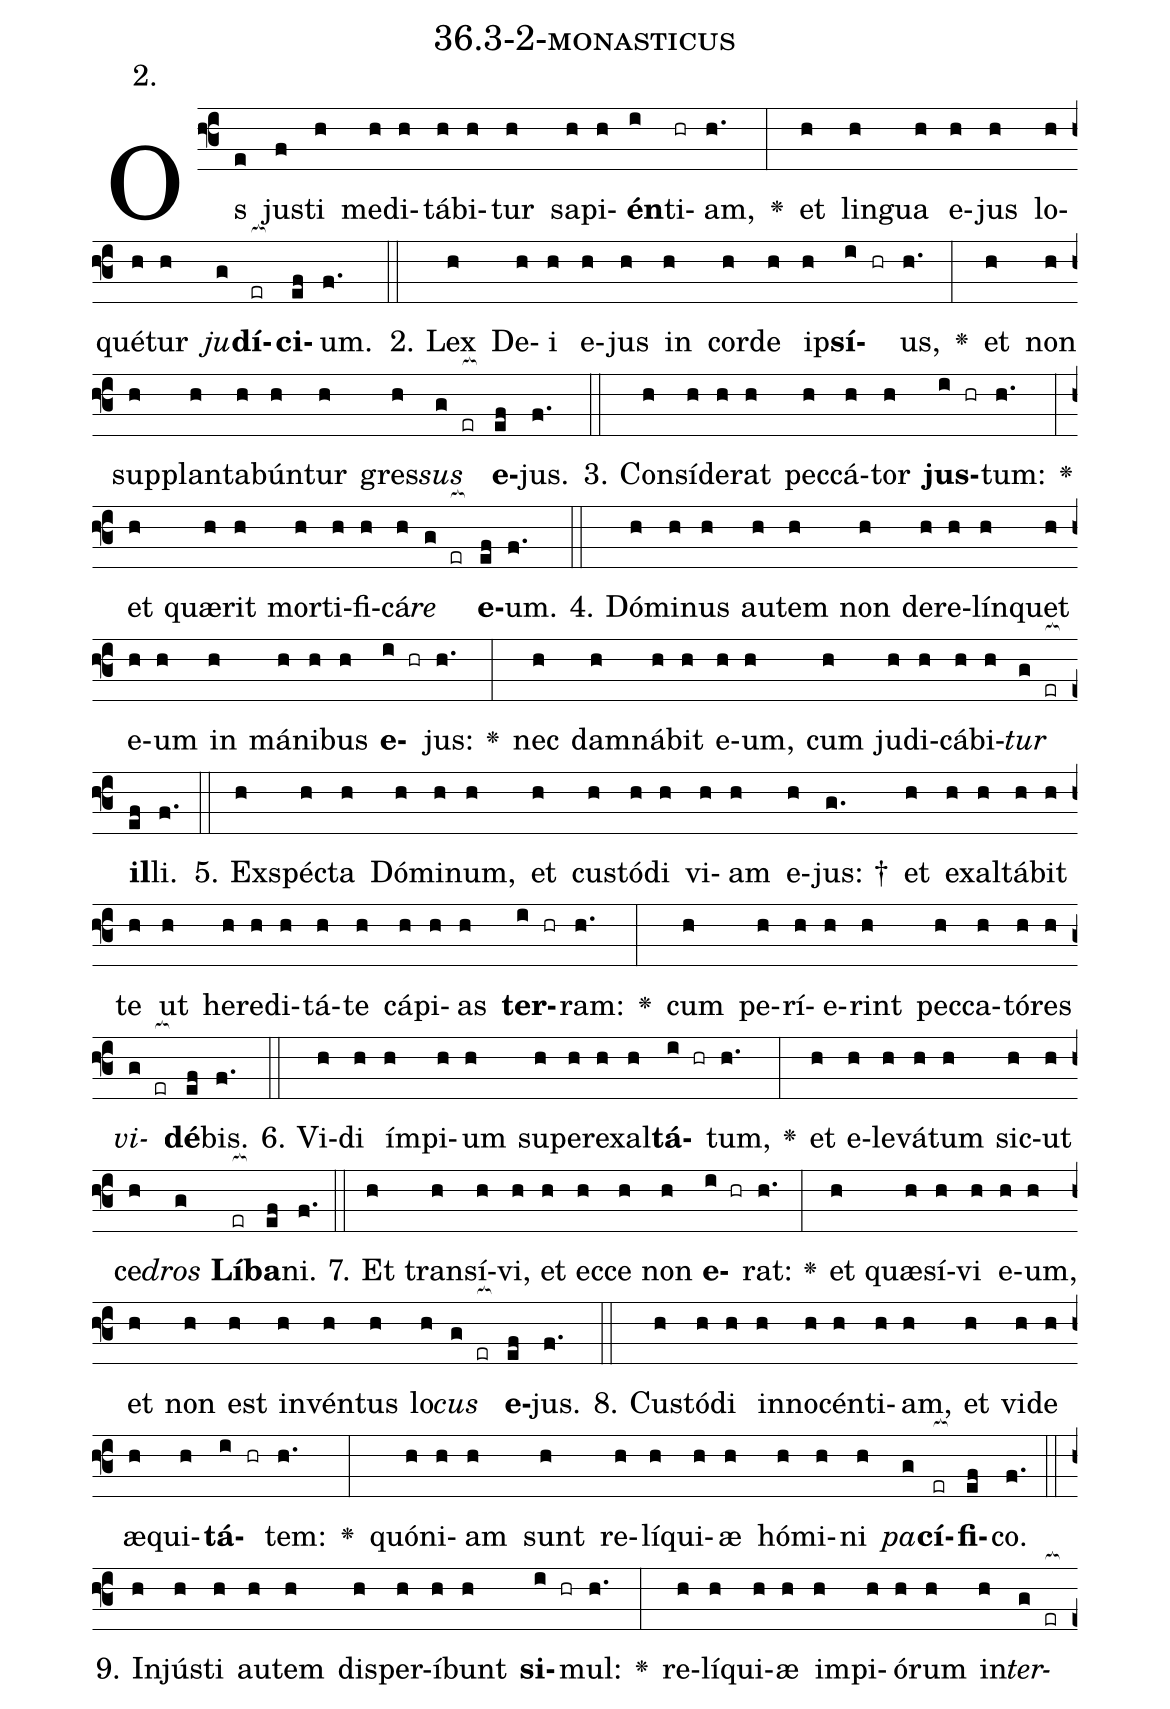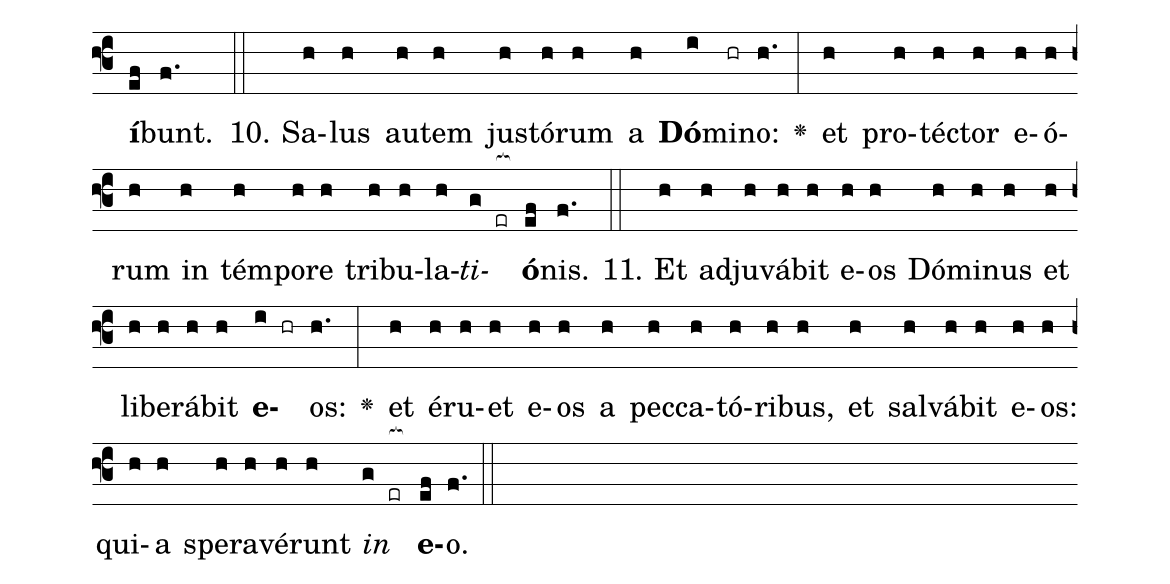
name: 36.3-2-monasticus;
annotation: 2.;
%%
(f3)Os(e) jus(f)ti(h) me(h)di(h)tá(h)bi(h)tur(h) sa(h)pi(h)<b>én</b>(i)ti(hr)am,(h.) <v>\greheightstar</v>(:) et(h) lin(h)gua(h) e(h)jus(h) lo(h)qué(h)tur(h) <i>ju</i>(g)<b>dí</b>(er[ocb:1{])<b>ci</b>(ef[ocb:0}])um.(f.) (::)
2. Lex(h) De(h)i(h) e(h)jus(h) in(h) cor(h)de(h) ip(h)<b>sí</b>(i hr)us,(h.) <v>\greheightstar</v>(:) et(h) non(h) sup(h)plan(h)ta(h)bún(h)tur(h) gres(h)<i>sus</i>(g er[ocb:1{]) <b>e</b>(ef[ocb:0}])jus.(f.) (::)
3. Con(h)sí(h)de(h)rat(h) pec(h)cá(h)tor(h) <b>jus</b>(i hr)tum:(h.) <v>\greheightstar</v>(:) et(h) quæ(h)rit(h) mor(h)ti(h)fi(h)cá(h)<i>re</i>(g er[ocb:1{]) <b>e</b>(ef[ocb:0}])um.(f.) (::)
4. Dó(h)mi(h)nus(h) au(h)tem(h) non(h) de(h)re(h)lín(h)quet(h) e(h)um(h) in(h) má(h)ni(h)bus(h) <b>e</b>(i hr)jus:(h.) <v>\greheightstar</v>(:) nec(h) dam(h)ná(h)bit(h) e(h)um,(h) cum(h) ju(h)di(h)cá(h)bi(h)<i>tur</i>(g er[ocb:1{]) <b>il</b>(ef[ocb:0}])li.(f.) (::)
5. Ex(h)spéc(h)ta(h) Dó(h)mi(h)num,(h) et(h) cus(h)tó(h)di(h) vi(h)am(h) e(h)jus: †(g.) et(h) ex(h)al(h)tá(h)bit(h) te(h) ut(h) he(h)re(h)di(h)tá(h)te(h) cá(h)pi(h)as(h) <b>ter</b>(i hr)ram:(h.) <v>\greheightstar</v>(:) cum(h) pe(h)rí(h)e(h)rint(h) pec(h)ca(h)tó(h)res(h) <i>vi</i>(g er[ocb:1{])<b>dé</b>(ef[ocb:0}])bis.(f.) (::)
6. Vi(h)di(h) ím(h)pi(h)um(h) su(h)per(h)ex(h)al(h)<b>tá</b>(i hr)tum,(h.) <v>\greheightstar</v>(:) et(h) e(h)le(h)vá(h)tum(h) sic(h)ut(h) ce(h)<i>dros</i>(g) <b>Lí</b>(er[ocb:1{])<b>ba</b>(ef[ocb:0}])ni.(f.) (::)
7. Et(h) trans(h)í(h)vi,(h) et(h) ec(h)ce(h) non(h) <b>e</b>(i hr)rat:(h.) <v>\greheightstar</v>(:) et(h) quæ(h)sí(h)vi(h) e(h)um,(h) et(h) non(h) est(h) in(h)vén(h)tus(h) lo(h)<i>cus</i>(g er[ocb:1{]) <b>e</b>(ef[ocb:0}])jus.(f.) (::)
8. Cus(h)tó(h)di(h) in(h)no(h)cén(h)ti(h)am,(h) et(h) vi(h)de(h) æ(h)qui(h)<b>tá</b>(i hr)tem:(h.) <v>\greheightstar</v>(:) quón(h)i(h)am(h) sunt(h) re(h)lí(h)qui(h)æ(h) hó(h)mi(h)ni(h) <i>pa</i>(g)<b>cí</b>(er[ocb:1{])<b>fi</b>(ef[ocb:0}])co.(f.) (::)
9. In(h)jús(h)ti(h) au(h)tem(h) dis(h)per(h)í(h)bunt(h) <b>si</b>(i hr)mul:(h.) <v>\greheightstar</v>(:) re(h)lí(h)qui(h)æ(h) im(h)pi(h)ó(h)rum(h) in(h)<i>ter</i>(g er[ocb:1{])<b>í</b>(ef[ocb:0}])bunt.(f.) (::)
10. Sa(h)lus(h) au(h)tem(h) jus(h)tó(h)rum(h) a(h) <b>Dó</b>(i)mi(hr)no:(h.) <v>\greheightstar</v>(:) et(h) pro(h)téc(h)tor(h) e(h)ó(h)rum(h) in(h) tém(h)po(h)re(h) tri(h)bu(h)la(h)<i>ti</i>(g er[ocb:1{])<b>ó</b>(ef[ocb:0}])nis.(f.) (::)
11. Et(h) ad(h)ju(h)vá(h)bit(h) e(h)os(h) Dó(h)mi(h)nus(h) et(h) li(h)be(h)rá(h)bit(h) <b>e</b>(i hr)os:(h.) <v>\greheightstar</v>(:) et(h) é(h)ru(h)et(h) e(h)os(h) a(h) pec(h)ca(h)tó(h)ri(h)bus,(h) et(h) sal(h)vá(h)bit(h) e(h)os:(h) qui(h)a(h) spe(h)ra(h)vé(h)runt(h) <i>in</i>(g er[ocb:1{]) <b>e</b>(ef[ocb:0}])o.(f.) (::)
